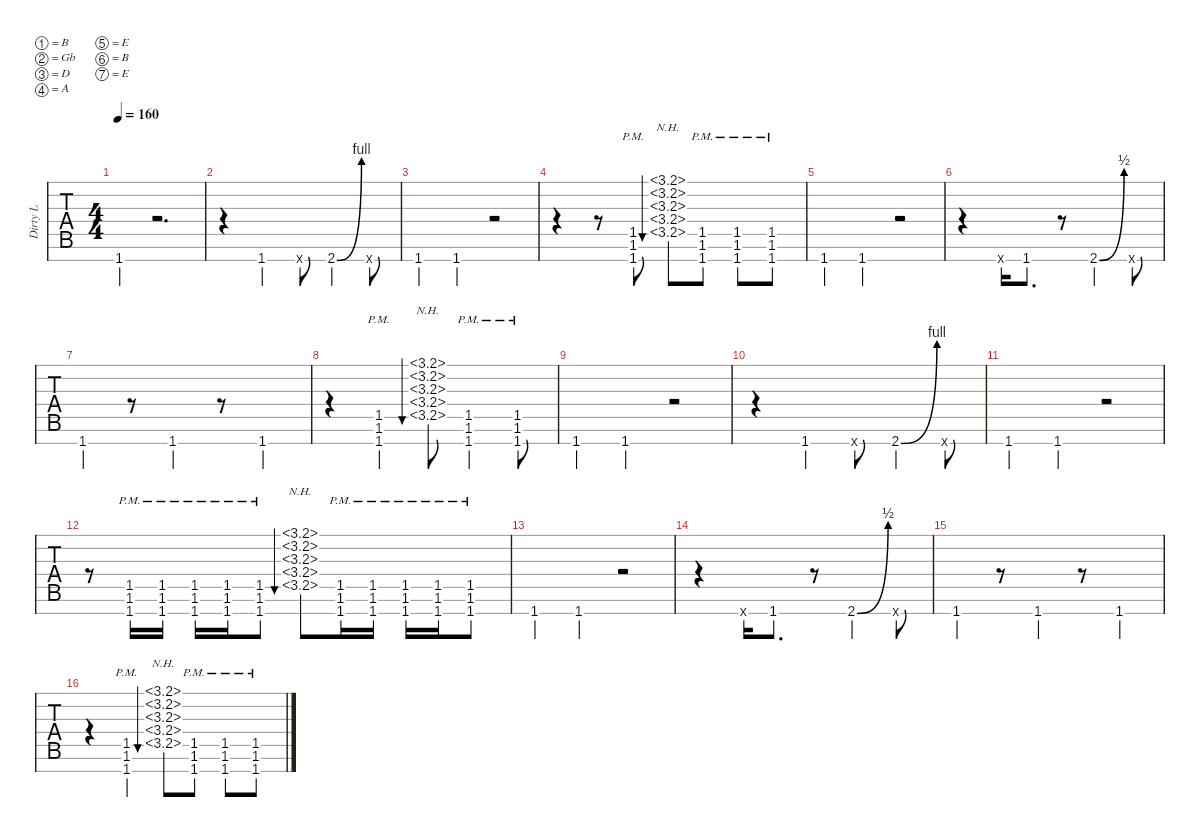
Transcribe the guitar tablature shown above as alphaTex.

\defaultSystemsLayout 4
\hideDynamics
\bracketExtendMode groupsimilarinstruments
\multiBarRest
\otherSystemsTrackNameOrientation horizontal
\track ("Distortion Guitar L" "Dirty L") {instrument distortionguitar}
\staff {tabs}
\tuning (B3 Gb3 D3 A2 E2 B1 E1)
\ts (4 4)
\tempo 160
\clef g2
\ks c
1.7.4{dy mf} r.2{d} |
r.4 1.7.4 0.7{x}.8 2.7{be (bend 0 0 40.8 4) acc #}.4 0.7{x}.8 |
1.7.4 1.7.4 r.2 |
r.4 r.8 (1.7{pm} 1.6{pm} 1.5{pm}).8 (3.5{nh} 3.4{nh} 3.3{nh} 3.2{nh} 3.1{nh}).8{bu 240} (1.7{pm} 1.6{pm} 1.5{pm}).8 (1.7{pm} 1.6{pm} 1.5{pm}).8 (1.7{pm} 1.6{pm} 1.5{pm}).8 |
1.7.4 1.7.4 r.2 |
r.4 1.7{x}.16 1.7.8{d} r.8 2.7{be (bend 0 0 39.6 2) acc #}.4 0.7{x}.8 |
1.7.4 r.8 1.7.4 r.8 1.7.4 |
r.4 (1.7{pm} 1.6{pm} 1.5{pm}).4 (3.5{nh} 3.4{nh} 3.3{nh} 3.2{nh} 3.1{nh}).8{bu 240} (1.7{pm} 1.6{pm} 1.5{pm}).4 (1.7{pm} 1.6{pm} 1.5{pm}).8 |
1.7.4 1.7.4 r.2 |
r.4 1.7.4 0.7{x}.8 2.7{be (bend 0 0 40.8 4) acc #}.4 0.7{x}.8 |
1.7.4 1.7.4 r.2 |
r.8 (1.7{pm} 1.6{pm} 1.5{pm}).16 (1.7{pm} 1.6{pm} 1.5{pm}).16 (1.7{pm} 1.6{pm} 1.5{pm}).16 (1.7{pm} 1.6{pm} 1.5{pm}).16 (1.7{pm} 1.6{pm} 1.5{pm}).8 (3.5{nh} 3.4{nh} 3.3{nh} 3.2{nh} 3.1{nh}).8{bu 240} (1.7{pm} 1.6{pm} 1.5{pm}).16 (1.7{pm} 1.6{pm} 1.5{pm}).16 (1.7{pm} 1.6{pm} 1.5{pm}).16 (1.7{pm} 1.6{pm} 1.5{pm}).16 (1.7{pm st} 1.6{pm st} 1.5{pm st}).8 |
1.7.4 1.7.4 r.2 |
r.4 0.7{x}.16 1.7.8{d} r.8 2.7{be (bend 0 0 39.6 2) acc #}.4 0.7{x}.8 |
1.7.4 r.8 1.7.4 r.8 1.7.4 |
r.4 (1.7{pm} 1.6{pm} 1.5{pm}).4 (3.5{nh} 3.4{nh} 3.3{nh} 3.2{nh} 3.1{nh}).8{bu 240} (1.7{pm} 1.6{pm} 1.5{pm}).8 (1.7{pm} 1.6{pm} 1.5{pm}).8 (1.7{pm} 1.6{pm} 1.5{pm}).8
